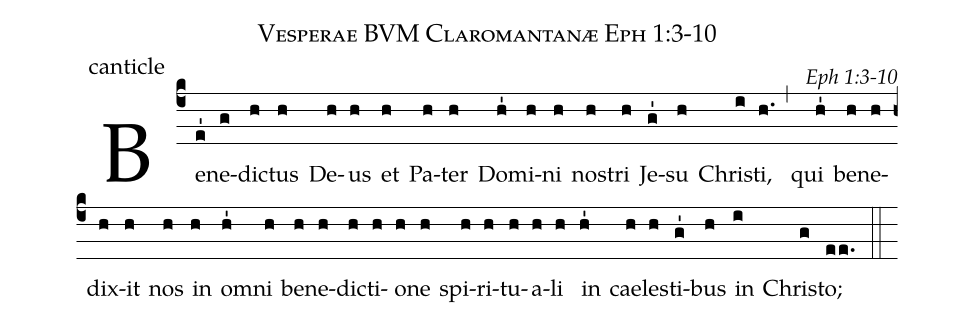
name: Vesperae BVM Claromantanæ Eph 1:3-10;
office-part: canticle;
commentary: Eph 1:3-10;
%%
(c4) Be(e'1)ne(g)dic(h)tus(h) De(h)us(h) et(h) Pa(h)ter(h) Do(h'1)mi(h)ni(h) nos(h)tri(h) Je(g'1)su(h) Chri(i)sti,(h.,) qui(h'1) be(h)ne(h)dix(h)it(h) nos(h) in(h) om(h'1)ni(h) be(h)ne(h)dic(h)ti(h)o(h)ne(h) spi(h)ri(h)tu(h)a(h)li(h) in(h'1) cae(h)les(h)ti(g'1)bus(h) in(i) Chris(g)to;(ee.::)
